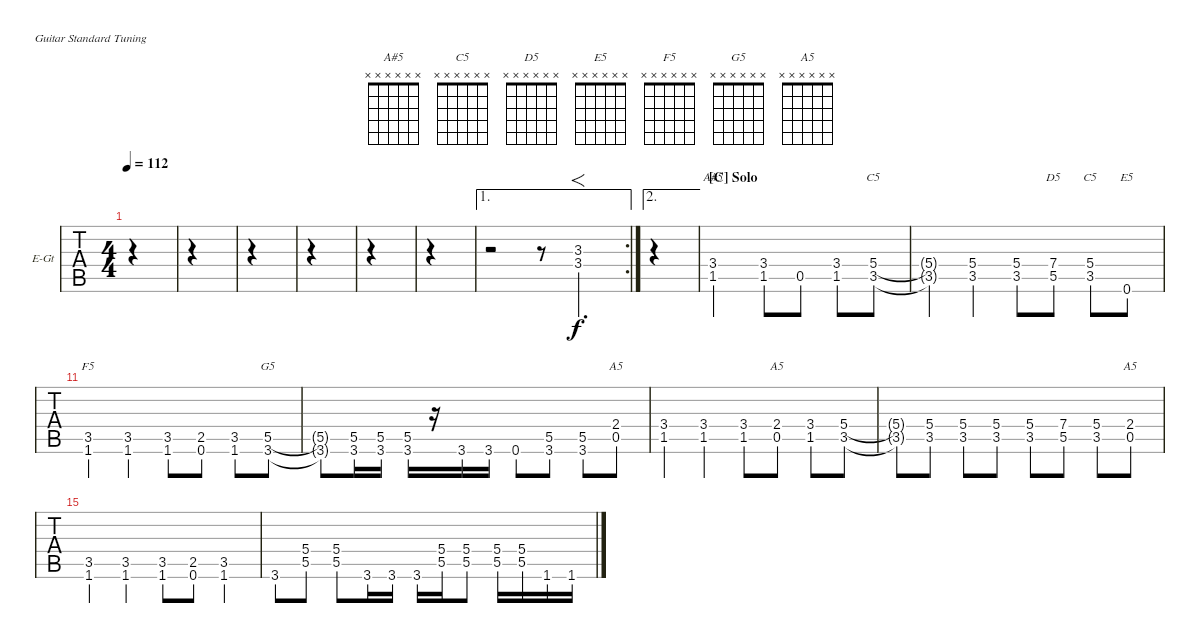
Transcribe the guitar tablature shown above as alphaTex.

\bracketExtendMode nobrackets
\firstSystemTrackNameOrientation horizontal
\otherSystemsTrackNameOrientation horizontal
\defaultBarNumberDisplay FirstOfSystem
\track ("Guitar 2" "E-Gt") {instrument distortionguitar}
\staff {tabs}
\tuning (E4 B3 G3 D3 A2 E2)
\chord ("A#5" x x x x x x)
\chord ("C5" x x x x x x)
\chord ("D5" x x x x x x)
\chord ("E5" x x x x x x)
\chord ("F5" x x x x x x)
\chord ("G5" x x x x x x)
\chord ("A5" x x x x x x)
\ts (4 4)
\tempo 112
\clef g2
\ks c
|
|
|
|
|
|
\ae 1
\rc 2
r.2 r.8 (3.4 3.3).4{f d dy f} |
\ae 2
|
\section ("C" "Solo")
(3.4 1.5).2{ch "A#5"} (3.4 1.5).8 0.5.8 (3.4 1.5).8 (5.4 3.5).8{ch "C5"} |
(5.4{t} 3.5{t}).4 (5.4 3.5).4 (5.4 3.5).8 (7.4 5.5).8{ch "D5"} (5.4 3.5).8{ch "C5"} 0.6.8{ch "E5"} |
(3.5 1.6).4{ch "F5"} (3.5 1.6).4 (3.5 1.6).8 (2.5 0.6).8 (3.5 1.6).8 (5.5 3.6).8{ch "G5"} |
(5.5{t} 3.6{t}).8 (5.5 3.6).16 (5.5 3.6).16 (5.5 3.6).16 r.16 3.6.16 3.6.16 0.6.8 (5.5 3.6).8 (5.5 3.6).8 (2.4 0.5).8{ch "A5"} |
(3.4 1.5).4 (3.4 1.5).4 (3.4 1.5).8 (2.4 0.5).8{ch "A5"} (3.4 1.5).8 (5.4 3.5).8 |
(5.4{t} 3.5{t}).8 (5.4 3.5).8 (5.4 3.5).8 (5.4 3.5).8 (5.4 3.5).8 (7.4 5.5).8 (5.4 3.5).8 (2.4 0.5).8{ch "A5"} |
(3.5 1.6).4 (3.5 1.6).4 (3.5 1.6).8 (2.5 0.6).8 (3.5 1.6).4 |
3.6.8 (5.4 5.5).8 (5.4 5.5).8 3.6.16 3.6.16 3.6.16 (5.4 5.5).16 (5.4 5.5).8 (5.4 5.5).16 (5.4 5.5).16 1.6.16 1.6.16
